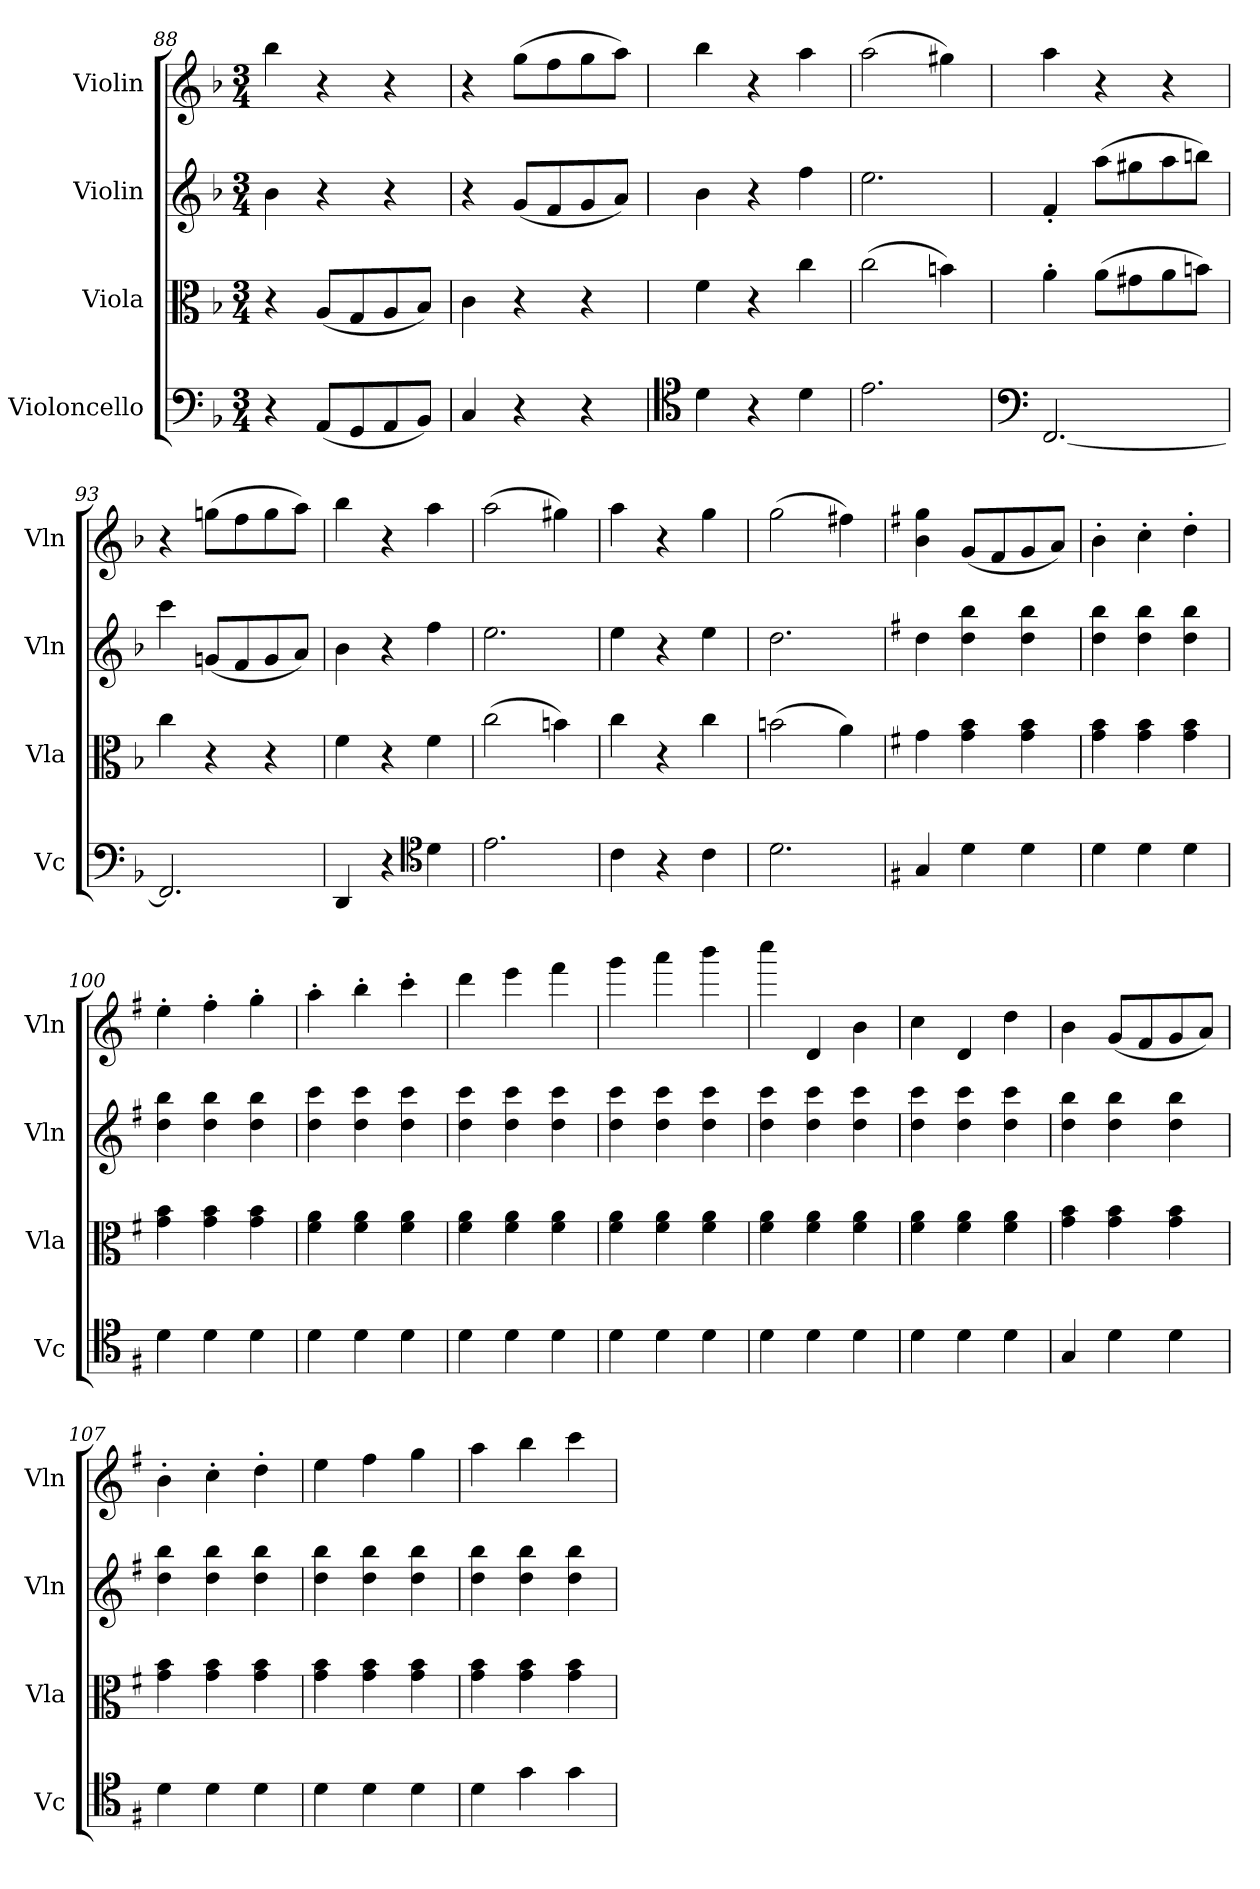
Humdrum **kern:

**kern	**kern	**kern	**kern
*part4	*part3	*part2	*part1
*staff4	*staff3	*staff2	*staff1
*I"Violoncello	*I"Viola	*I"Violin	*I"Violin
*I'Vc	*I'Vla	*I'Vln	*I'Vln
*clefF4	*clefC3	*clefG2	*clefG2
*k[b-]	*k[b-]	*k[b-]	*k[b-]
*M3/4	*M3/4	*M3/4	*M3/4
=88	=88	=88	=88
4r	4r	4b-\	4bb-\
(8AA/L	(8A/L	4r	4r
8GG/	8G/	.	.
8AA/	8A/	4r	4r
8BB-/J)	8B-/J)	.	.
=89	=89	=89	=89
4C/	4c\	4r	4r
4r	4r	(8g/L	(8gg\L
.	.	8f/	8ff\
4r	4r	8g/	8gg\
.	.	8a/J)	8aa\J)
=90	=90	=90	=90
*clefC4	*	*	*
4d\	4f\	4b-\	4bb-\
4r	4r	4r	4r
4d\	4cc\	4ff\	4aa\
=91	=91	=91	=91
2.e\	(2cc\	2.ee\	(2aa\
.	4bn\)	.	4gg#X\)
=92	=92	=92	=92
*clefF4	*	*	*
[2.FF/	4a'\	4f'/	4aa\
.	(8a\L	(8aa\L	4r
.	8g#X\	8gg#X\	.
.	8a\	8aa\	4r
.	8bn\J)	8bbn\J)	.
=93	=93	=93	=93
2.FF/]	4cc\	4ccc\	4r
.	4r	(8gn/L	(8ggn\L
.	.	8f/	8ff\
.	4r	8g/	8gg\
.	.	8a/J)	8aa\J)
=94	=94	=94	=94
4DD/	4f\	4b-\	4bb-\
4r	4r	4r	4r
*clefC4	*	*	*
4d\	4f\	4ff\	4aa\
=95	=95	=95	=95
2.e\	(2cc\	2.ee\	(2aa\
.	4bn\)	.	4gg#X\)
=96	=96	=96	=96
4c\	4cc\	4ee\	4aa\
4r	4r	4r	4r
4c\	4cc\	4ee\	4gg\
=97	=97	=97	=97
2.d\	(2bn\	2.dd\	(2gg\
.	4a\)	.	4ff#X\)
=98	=98	=98	=98
*k[f#]	*k[f#]	*k[f#]	*k[f#]
4G/	4g\	4dd\	4b\ 4gg\
4d\	4g\ 4b\	4dd\ 4bb\	(8g/L
.	.	.	8f#/
4d\	4g\ 4b\	4dd\ 4bb\	8g/
.	.	.	8a/J)
=99	=99	=99	=99
4d\	4g\ 4b\	4dd\ 4bb\	4b'\
4d\	4g\ 4b\	4dd\ 4bb\	4cc'\
4d\	4g\ 4b\	4dd\ 4bb\	4dd'\
=100	=100	=100	=100
4d\	4g\ 4b\	4dd\ 4bb\	4ee'\
4d\	4g\ 4b\	4dd\ 4bb\	4ff#'\
4d\	4g\ 4b\	4dd\ 4bb\	4gg'\
=101	=101	=101	=101
4d\	4f#\ 4a\	4dd\ 4ccc\	4aa'\
4d\	4f#\ 4a\	4dd\ 4ccc\	4bb'\
4d\	4f#\ 4a\	4dd\ 4ccc\	4ccc'\
=102	=102	=102	=102
4d\	4f#\ 4a\	4dd\ 4ccc\	4ddd\
4d\	4f#\ 4a\	4dd\ 4ccc\	4eee\
4d\	4f#\ 4a\	4dd\ 4ccc\	4fff#\
=103	=103	=103	=103
4d\	4f#\ 4a\	4dd\ 4ccc\	4ggg\
4d\	4f#\ 4a\	4dd\ 4ccc\	4aaa\
4d\	4f#\ 4a\	4dd\ 4ccc\	4bbb\
=104	=104	=104	=104
4d\	4f#\ 4a\	4dd\ 4ccc\	4cccc\
4d\	4f#\ 4a\	4dd\ 4ccc\	4d/
4d\	4f#\ 4a\	4dd\ 4ccc\	4b\
=105	=105	=105	=105
4d\	4f#\ 4a\	4dd\ 4ccc\	4cc\
4d\	4f#\ 4a\	4dd\ 4ccc\	4d/
4d\	4f#\ 4a\	4dd\ 4ccc\	4dd\
=106	=106	=106	=106
4G/	4g\ 4b\	4dd\ 4bb\	4b\
4d\	4g\ 4b\	4dd\ 4bb\	(8g/L
.	.	.	8f#/
4d\	4g\ 4b\	4dd\ 4bb\	8g/
.	.	.	8a/J)
=107	=107	=107	=107
4d\	4g\ 4b\	4dd\ 4bb\	4b'\
4d\	4g\ 4b\	4dd\ 4bb\	4cc'\
4d\	4g\ 4b\	4dd\ 4bb\	4dd'\
=108	=108	=108	=108
4d\	4g\ 4b\	4dd\ 4bb\	4ee\
4d\	4g\ 4b\	4dd\ 4bb\	4ff#\
4d\	4g\ 4b\	4dd\ 4bb\	4gg\
=109	=109	=109	=109
4d\	4g\ 4b\	4dd\ 4bb\	4aa\
4g\	4g\ 4b\	4dd\ 4bb\	4bb\
4g\	4g\ 4b\	4dd\ 4bb\	4ccc\
=	=	=	=
*-	*-	*-	*-
